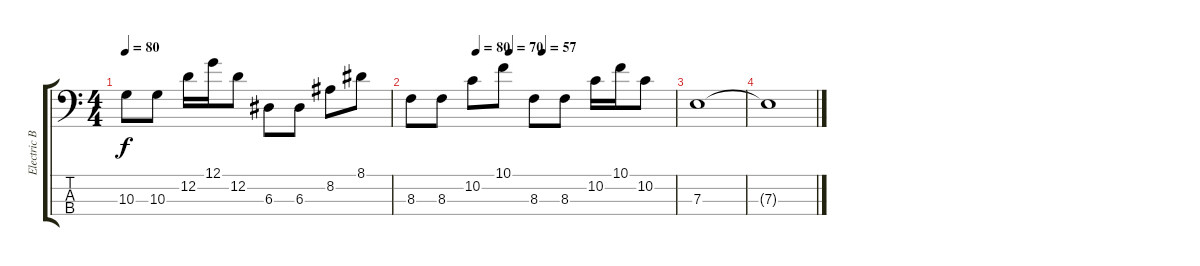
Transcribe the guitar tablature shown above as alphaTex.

\track ("Electric Bass (Harris)" "Electric B") {instrument electricbassfinger}
\staff {score tabs}
\tuning (G2 D2 A1 E1) {hide}
\ts (4 4)
\tempo 80
\clef f4
\ks c
10.3.8{dy f} 10.3.8 12.2.16 12.1.16 12.2.8 6.3.8 6.3.8 8.2.8 8.1.8 |
\tempo (80 0.25)
\tempo (70 0.375)
\tempo (57 0.5)
8.3.8 8.3.8 10.2.8 10.1.8 8.3.8 8.3.8 10.2.16 10.1.16 10.2.8 |
7.3.1 |
7.3{t}.1
